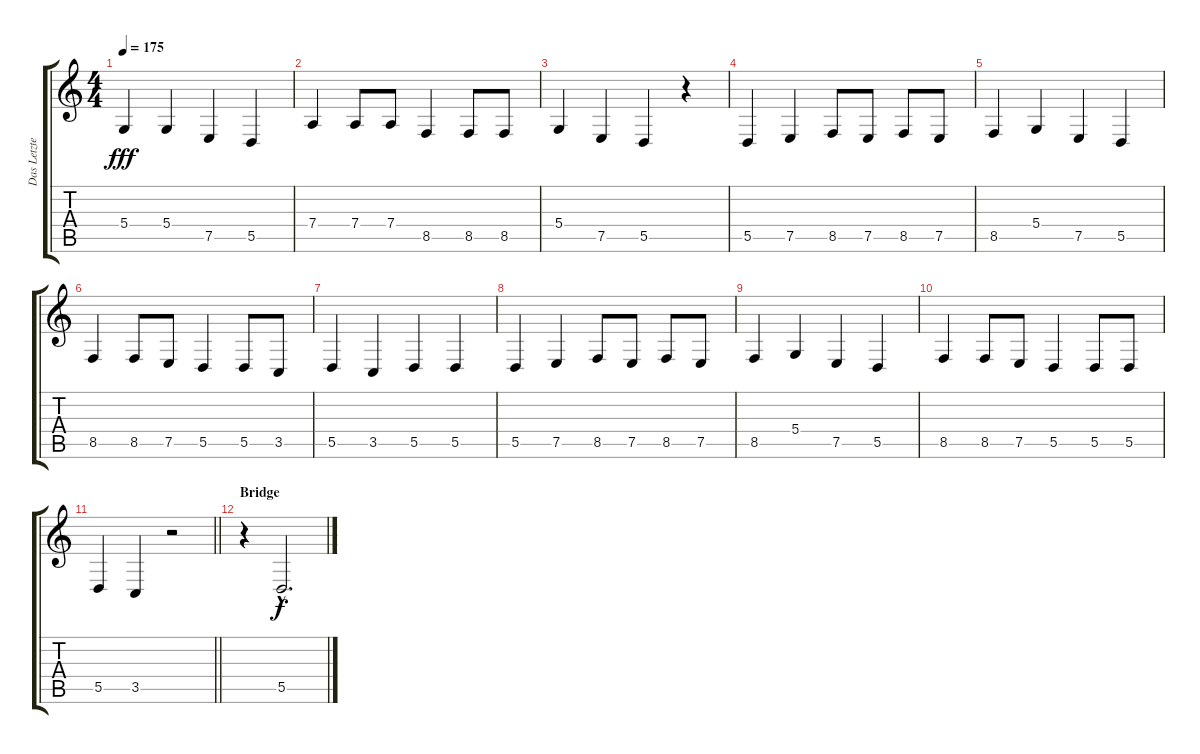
\track ("Das Letzte Einhorn" "Das Letzte") {instrument choiraahs}
\staff {score tabs}
\tuning (E4 B3 G3 D3 A2 E2) {hide}
\ts (4 4)
\tempo 175
\clef g2
\ks c
5.4.4{dy fff} 5.4.4 7.5.4 5.5.4 |
7.4.4 7.4.8 7.4.8 8.5.4 8.5.8 8.5.8 |
5.4.4 7.5.4 5.5.4 r.4 |
5.5.4 7.5.4 8.5.8 7.5.8 8.5.8 7.5.8 |
8.5.4 5.4.4 7.5.4 5.5.4 |
8.5.4 8.5.8 7.5.8 5.5.4 5.5.8 3.5.8 |
5.5.4 3.5.4 5.5.4 5.5.4 |
5.5.4 7.5.4 8.5.8 7.5.8 8.5.8 7.5.8 |
8.5.4 5.4.4 7.5.4 5.5.4 |
8.5.4 8.5.8 7.5.8 5.5.4 5.5.8 5.5.8 |
\barLineRight lightlight
5.5.4 3.5.4 r.2 |
\section ("" "Bridge")
r.4 5.5{hac}.2{d dy f}
